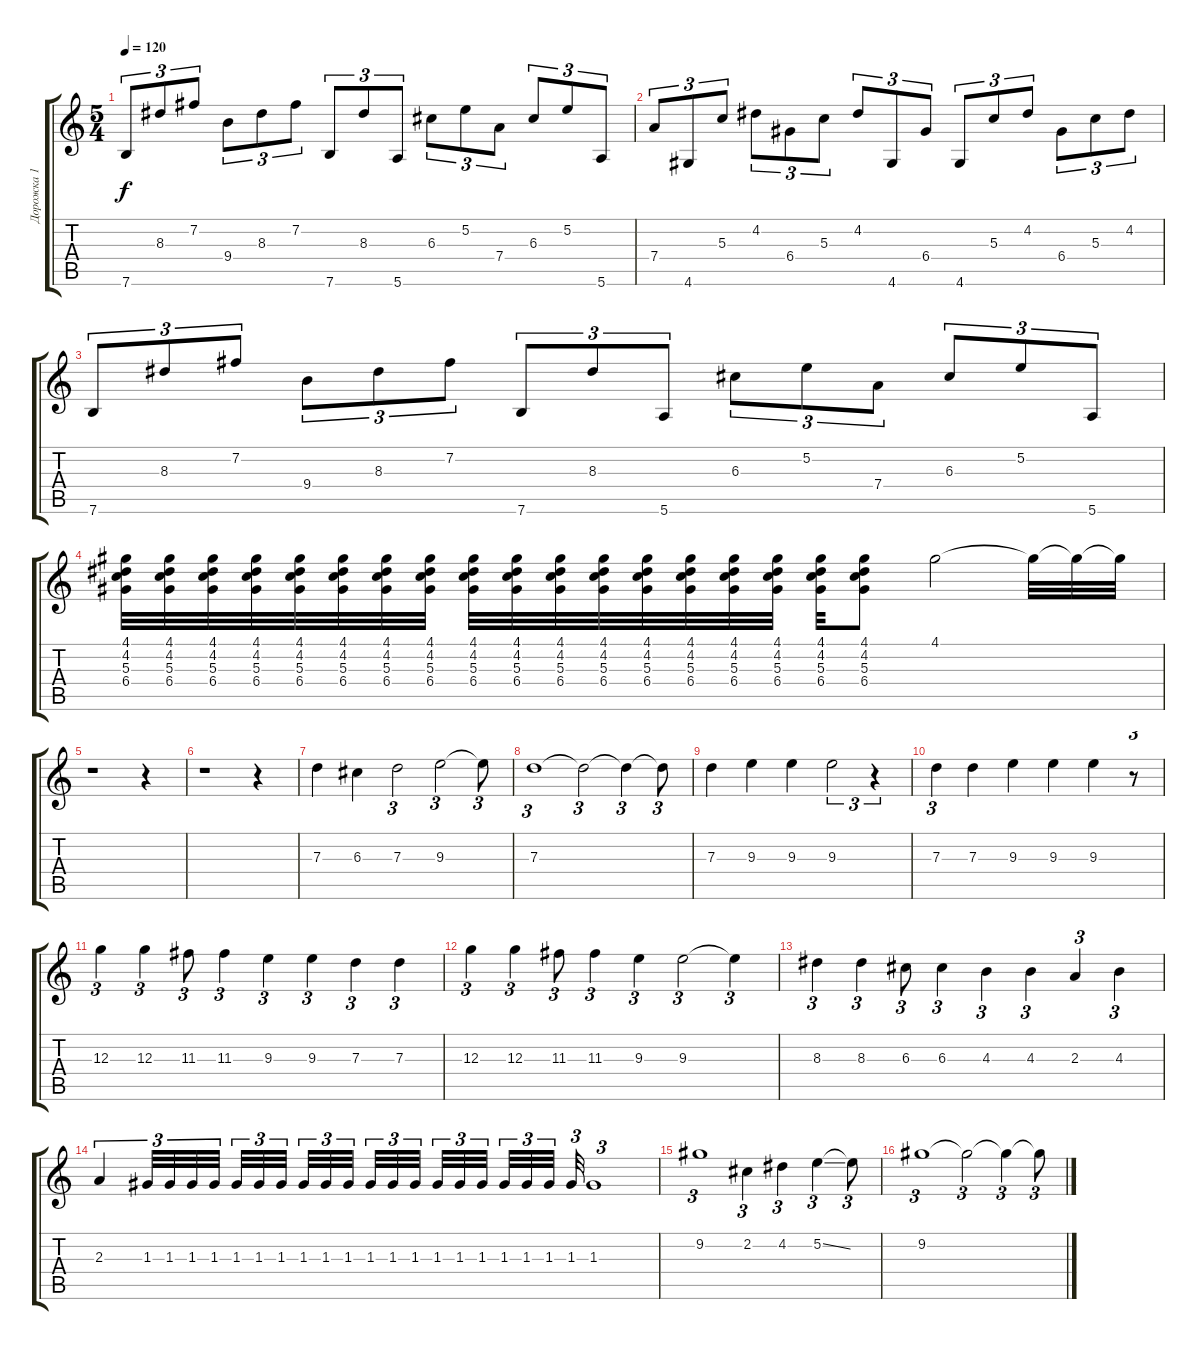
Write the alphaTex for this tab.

\track ("Дорожка 1" "Дорожка 1") {instrument acousticguitarnylon}
\staff {score tabs}
\tuning (E4 B3 G3 D3 A2 E2) {hide}
\ts (5 4)
\tempo 120
\clef g2
\ks c
7.6.8{tu (3 2) dy f} 8.3.8{tu (3 2)} 7.2.8{tu (3 2)} 9.4.8{tu (3 2)} 8.3.8{tu (3 2)} 7.2.8{tu (3 2)} 7.6.8{tu (3 2)} 8.3.8{tu (3 2)} 5.6.8{tu (3 2)} 6.3.8{tu (3 2)} 5.2.8{tu (3 2)} 7.4.8{tu (3 2)} 6.3.8{tu (3 2)} 5.2.8{tu (3 2)} 5.6.8{tu (3 2)} |
7.4.8{tu (3 2)} 4.6.8{tu (3 2)} 5.3.8{tu (3 2)} 4.2.8{tu (3 2)} 6.4.8{tu (3 2)} 5.3.8{tu (3 2)} 4.2.8{tu (3 2)} 4.6.8{tu (3 2)} 6.4.8{tu (3 2)} 4.6.8{tu (3 2)} 5.3.8{tu (3 2)} 4.2.8{tu (3 2)} 6.4.8{tu (3 2)} 5.3.8{tu (3 2)} 4.2.8{tu (3 2)} |
7.6.8{tu (3 2)} 8.3.8{tu (3 2)} 7.2.8{tu (3 2)} 9.4.8{tu (3 2)} 8.3.8{tu (3 2)} 7.2.8{tu (3 2)} 7.6.8{tu (3 2)} 8.3.8{tu (3 2)} 5.6.8{tu (3 2)} 6.3.8{tu (3 2)} 5.2.8{tu (3 2)} 7.4.8{tu (3 2)} 6.3.8{tu (3 2)} 5.2.8{tu (3 2)} 5.6.8{tu (3 2)} |
(4.1 4.2 5.3 6.4).32 (4.1 4.2 5.3 6.4).32 (4.1 4.2 5.3 6.4).32 (4.1 4.2 5.3 6.4).32 (4.1 4.2 5.3 6.4).32 (4.1 4.2 5.3 6.4).32 (4.1 4.2 5.3 6.4).32 (4.1 4.2 5.3 6.4).32 (4.1 4.2 5.3 6.4).32 (4.1 4.2 5.3 6.4).32 (4.1 4.2 5.3 6.4).32 (4.1 4.2 5.3 6.4).32 (4.1 4.2 5.3 6.4).32 (4.1 4.2 5.3 6.4).32 (4.1 4.2 5.3 6.4).32 (4.1 4.2 5.3 6.4).32 (4.1 4.2 5.3 6.4).32 (4.1 4.2 5.3 6.4).8 4.1.2 4.1{t}.32 4.1{t}.32 4.1{t}.32 |
r.1 r.4 |
r.1 r.4 |
7.3.4 6.3.4 7.3.2{tu (3 2)} 9.3.2{tu (3 2)} 9.3{t}.8{tu (3 2)} |
7.3.1{tu (3 2)} 7.3{t}.2{tu (3 2)} 7.3{t}.4{tu (3 2)} 7.3{t}.8{tu (3 2)} |
7.3.4 9.3.4 9.3.4 9.3.2{tu (3 2)} r.4{tu (3 2)} |
7.3.4{tu (3 2)} 7.3.4 9.3.4 9.3.4 9.3.4 r.8{tu (3 2)} |
12.3.4{tu (3 2)} 12.3.4{tu (3 2)} 11.3.8{tu (3 2)} 11.3.4{tu (3 2)} 9.3.4{tu (3 2)} 9.3.4{tu (3 2)} 7.3.4{tu (3 2)} 7.3.4{tu (3 2)} |
12.3.4{tu (3 2)} 12.3.4{tu (3 2)} 11.3.8{tu (3 2)} 11.3.4{tu (3 2)} 9.3.4{tu (3 2)} 9.3.2{tu (3 2)} 9.3{t}.4{tu (3 2)} |
8.3.4{tu (3 2)} 8.3.4{tu (3 2)} 6.3.8{tu (3 2)} 6.3.4{tu (3 2)} 4.3.4{tu (3 2)} 4.3.4{tu (3 2)} 2.3.4{tu (3 2)} 4.3.4{tu (3 2)} |
2.3.4{tu (3 2)} 1.3.32{tu (3 2)} 1.3.32{tu (3 2)} 1.3.32{tu (3 2)} 1.3.32{tu (3 2)} 1.3.32{tu (3 2)} 1.3.32{tu (3 2)} 1.3.32{tu (3 2)} 1.3.32{tu (3 2)} 1.3.32{tu (3 2)} 1.3.32{tu (3 2)} 1.3.32{tu (3 2)} 1.3.32{tu (3 2)} 1.3.32{tu (3 2)} 1.3.32{tu (3 2)} 1.3.32{tu (3 2)} 1.3.32{tu (3 2)} 1.3.32{tu (3 2)} 1.3.32{tu (3 2)} 1.3.32{tu (3 2)} 1.3.32{tu (3 2)} 1.3.1{tu (3 2)} |
9.2.1{tu (3 2)} 2.2.4{tu (3 2)} 4.2.4{tu (3 2)} 5.2{ss}.4{tu (3 2)} 5.2{t}.8{tu (3 2)} |
9.2.1{tu (3 2)} 9.2{t}.2{tu (3 2)} 9.2{t}.4{tu (3 2)} 9.2{t}.8{tu (3 2)}
